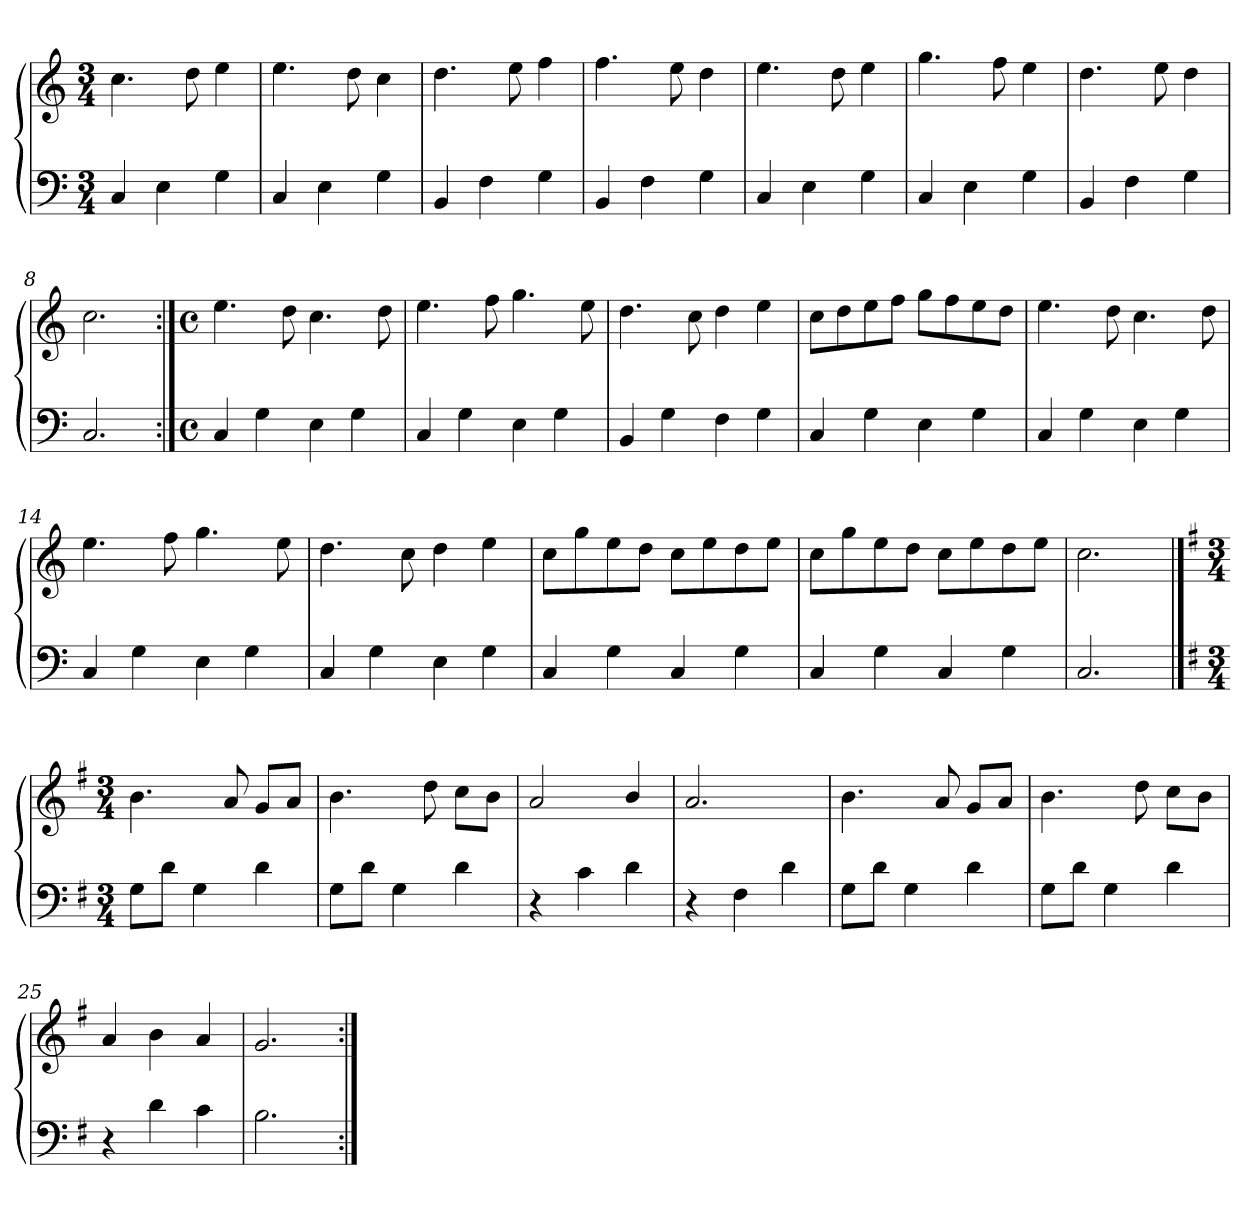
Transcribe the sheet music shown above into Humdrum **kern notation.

**kern	**kern
*part1	*part1
*staff2	*staff1
*clefF4	*clefG2
*k[]	*k[]
*M3/4	*M3/4
=1	=1
4C/	4.cc\
4E\	.
.	8dd\
4G\	4ee\
=2	=2
4C/	4.ee\
4E\	.
.	8dd\
4G\	4cc\
=3	=3
4BB/	4.dd\
4F\	.
.	8ee\
4G\	4ff\
=4	=4
4BB/	4.ff\
4F\	.
.	8ee\
4G\	4dd\
=5	=5
4C/	4.ee\
4E\	.
.	8dd\
4G\	4ee\
=6	=6
4C/	4.gg\
4E\	.
.	8ff\
4G\	4ee\
=7	=7
4BB/	4.dd\
4F\	.
.	8ee\
4G\	4dd\
=8	=8
2.C/	2.cc\
!!LO:LB:g=z
=9:|!	=9:|!
*M4/4	*M4/4
*met(c)	*met(c)
4C/	4.ee\
4G\	.
.	8dd\
4E\	4.cc\
4G\	.
.	8dd\
=10	=10
4C/	4.ee\
4G\	.
.	8ff\
4E\	4.gg\
4G\	.
.	8ee\
=11	=11
4BB/	4.dd\
4G\	.
.	8cc\
4F\	4dd\
4G\	4ee\
=12	=12
4C/	8cc\L
.	8dd\
4G\	8ee\
.	8ff\J
4E\	8gg\L
.	8ff\
4G\	8ee\
.	8dd\J
=13	=13
4C/	4.ee\
4G\	.
.	8dd\
4E\	4.cc\
4G\	.
.	8dd\
!!LO:LB:g=z
=14	=14
4C/	4.ee\
4G\	.
.	8ff\
4E\	4.gg\
4G\	.
.	8ee\
=15	=15
4C/	4.dd\
4G\	.
.	8cc\
4E\	4dd\
4G\	4ee\
=16	=16
4C/	8cc\L
.	8gg\
4G\	8ee\
.	8dd\J
4C/	8cc\L
.	8ee\
4G\	8dd\
.	8ee\J
=17	=17
4C/	8cc\L
.	8gg\
4G\	8ee\
.	8dd\J
4C/	8cc\L
.	8ee\
4G\	8dd\
.	8ee\J
=18	=18
2.C/	2.cc\
!!LO:LB:g=z
==19	==19
*k[f#]	*k[f#]
*G:	*G:
*M3/4	*M3/4
8G\L	4.b\
8d\J	.
4G\	.
.	8a/
4d\	8g/L
.	8a/J
=20	=20
8G\L	4.b\
8d\J	.
4G\	.
.	8dd\
4d\	8cc\L
.	8b\J
=21	=21
4r	2a/
4c\	.
4d\	4b/
=22	=22
4r	2.a/
4F#\	.
4d\	.
=23	=23
8G\L	4.b\
8d\J	.
4G\	.
.	8a/
4d\	8g/L
.	8a/J
!!LO:LB:g=z
=24	=24
8G\L	4.b\
8d\J	.
4G\	.
.	8dd\
4d\	8cc\L
.	8b\J
=25	=25
4r	4a/
4d\	4b\
4c\	4a/
=26	=26
2.B\	2.g/
=:|!	=:|!
*-	*-
